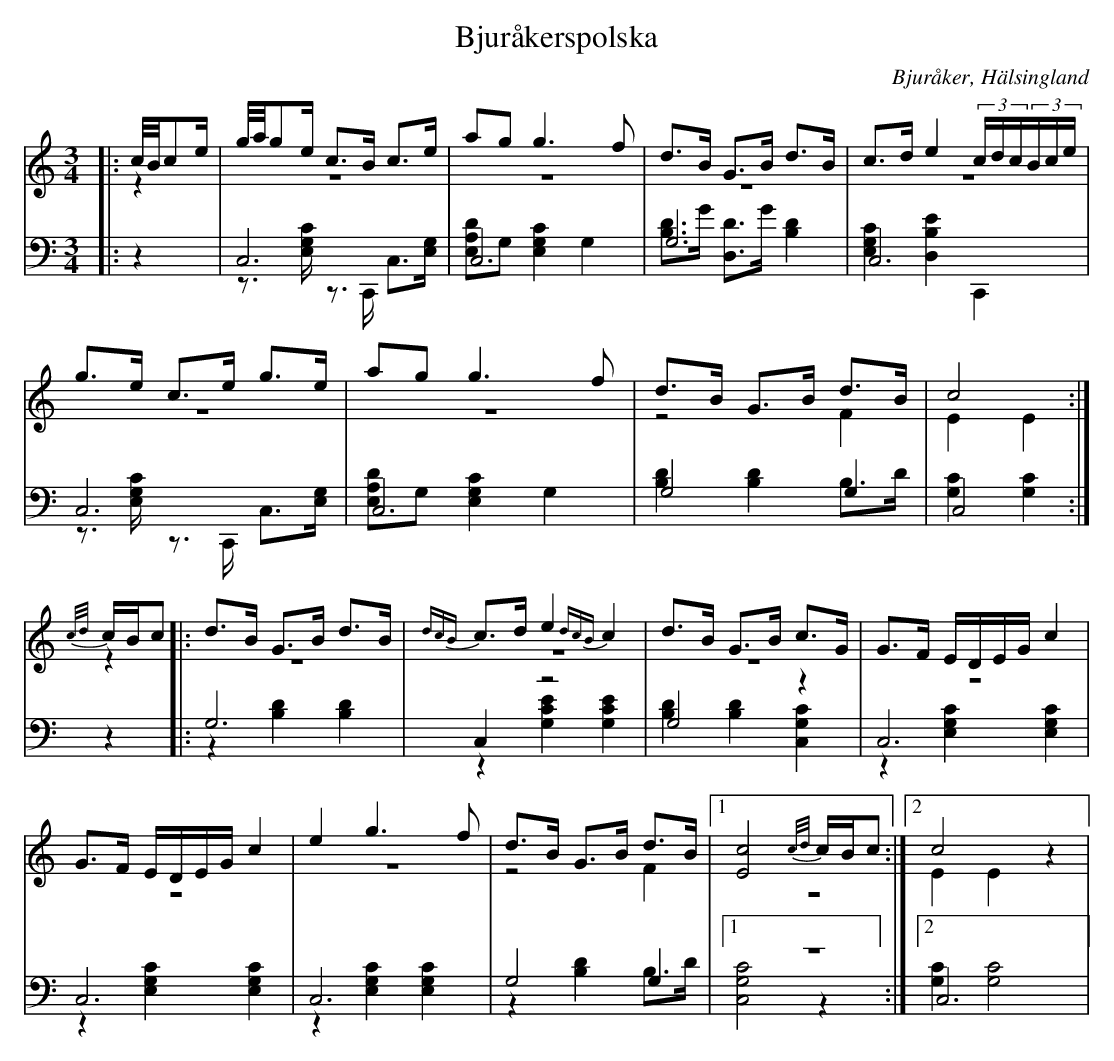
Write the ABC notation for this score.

X:1
T: Bjuråkerspolska
O: Bjuråker, Hälsingland
M: 3/4
L: 1/8
K: C
V:1
V:2 merge
V:3
V:4 merge
V:1
|:c//B//ce/|g//a//ge/ c>B c>e|ag g3 f|d>B G>B d>B|c>d e2 (3c/d/c/(3B/c/e/|
g>e c>e g>e|ag g3 f|d>B G>B d>B|c4:|
{c/d/}c/B/c |:d>B G>B d>B|{dcB}c>d e2 {dcB}c2|d>B G>B c>G|G>F E/D/E/G/ c2|
G>F E/D/E/G/ c2|e2 g3 f|d>B G>B d>B|1 [E4c4] {c/d/}c/B/c:|2 c4 z2|
V:2
|:z2|z6|z6|z6|z6|
z6|z6|z4 F2|E2 E2:|
z2|:z6|z6|z6|z6|
 z6|z6|z4 F2|1 z6:|2 E2 E2 z2|
V:3 clef=bass
|:z2|C,6|C,6|G,6|C,6|
C,6|C,6|G,4 G,2|C,4:|
z2|:G,6|C,2 z4|G,4 z2|C,6|
 C,6|C,6|G,4 G,2|1 z6:|2 C,6|
V:4 clef=bass
|:z2|z>[E,G,C] z>C,, C,>[E,G,]|[E,A,D]G, [E,2G,2C2] G,2|[B,D]>G [D,D]>G [B,2D2]|[E,2G,2C2] [D,2B,2E2] C,,2|
z>[E,G,C] z>C,, C,>[E,G,]|[E,A,D]G, [E,2G,2C2] G,2|[B,2D2] [B,2D2] B,>D|[G,2C2][G,2C2]:|
z2|:z2 [B,2D2] [B,2D2]|z2 [G,2C2E2] [G,2C2E2]|[B,2D2][B,2D2] [C,2G,2C2]|z2 [E,2G,2C2] [E,2G,2C2]|
z2 [E,2G,2C2] [E,2G,2C2]|z2 [E,2G,2C2] [E,2G,2C2]|z2 [B,2D2] B,>D|1 [C,4G,4C4] z2:|2 [G,2C2] [G,4C4]|
